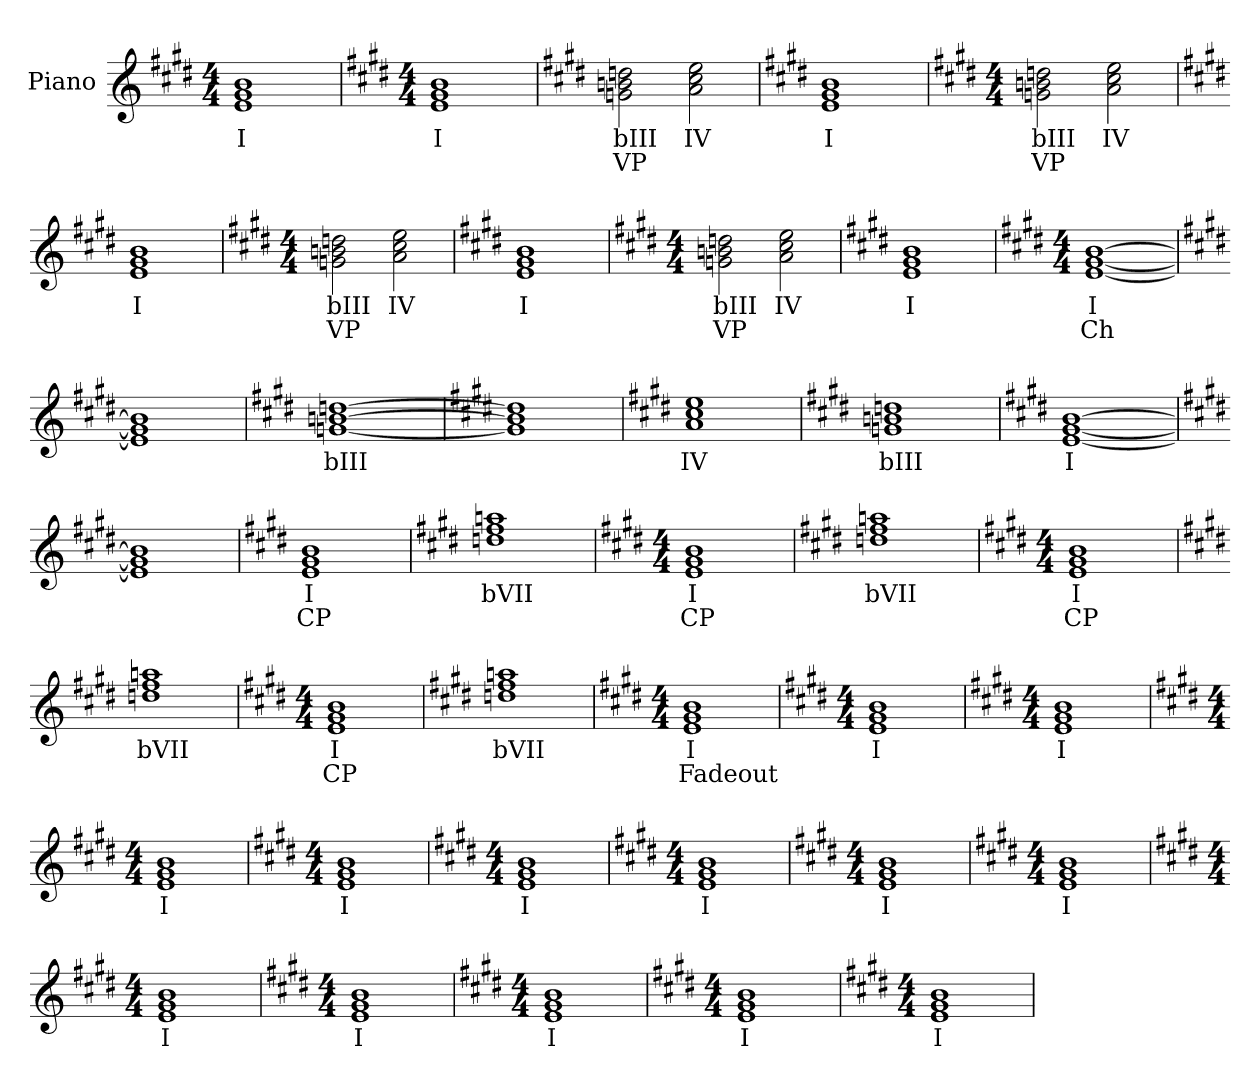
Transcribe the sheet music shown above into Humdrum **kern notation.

**kern	**text	**text
*part1	*part1	*part1
*staff1	*staff1	*staff1
*I"Piano	*	*
*I'Pno	*	*
*k[f#c#g#d#]	*	*
*E:	*	*
*M4/4	*	*
=	=	=
1e 1g# 1b	I	.
=	=	=
*k[f#c#g#d#]	*	*
*E:	*	*
*M4/4	*	*
1e 1g# 1b	I	.
=	=	=
*k[f#c#g#d#]	*	*
*E:	*	*
2gn 2bn 2ddn	bIII	VP
2a 2cc# 2ee	IV	.
=	=	=
*k[f#c#g#d#]	*	*
*E:	*	*
1e 1g# 1b	I	.
=	=	=
*k[f#c#g#d#]	*	*
*E:	*	*
*M4/4	*	*
2gn 2bn 2ddn	bIII	VP
2a 2cc# 2ee	IV	.
=	=	=
*k[f#c#g#d#]	*	*
*E:	*	*
1e 1g# 1b	I	.
=	=	=
*k[f#c#g#d#]	*	*
*E:	*	*
*M4/4	*	*
2gn 2bn 2ddn	bIII	VP
2a 2cc# 2ee	IV	.
=	=	=
*k[f#c#g#d#]	*	*
*E:	*	*
1e 1g# 1b	I	.
=	=	=
*k[f#c#g#d#]	*	*
*E:	*	*
*M4/4	*	*
2gn 2bn 2ddn	bIII	VP
2a 2cc# 2ee	IV	.
=	=	=
*k[f#c#g#d#]	*	*
*E:	*	*
1e 1g# 1b	I	.
=	=	=
*k[f#c#g#d#]	*	*
*E:	*	*
*M4/4	*	*
[1e [1g# [1b	I	Ch
=	=	=
*k[f#c#g#d#]	*	*
*E:	*	*
1e] 1g#] 1b]	.	.
=	=	=
*k[f#c#g#d#]	*	*
*E:	*	*
[1gn [1bn [1ddn	bIII	.
=	=	=
*k[f#c#g#d#]	*	*
*E:	*	*
1gn] 1bn] 1ddn]	.	.
=	=	=
*k[f#c#g#d#]	*	*
*E:	*	*
1a 1cc# 1ee	IV	.
=	=	=
*k[f#c#g#d#]	*	*
*E:	*	*
1gn 1bn 1ddn	bIII	.
=	=	=
*k[f#c#g#d#]	*	*
*E:	*	*
[1e [1g# [1b	I	.
=	=	=
*k[f#c#g#d#]	*	*
*E:	*	*
1e] 1g#] 1b]	.	.
=	=	=
*k[f#c#g#d#]	*	*
*E:	*	*
1e 1g# 1b	I	CP
=	=	=
*k[f#c#g#d#]	*	*
*E:	*	*
1ddn 1ff# 1aan	bVII	.
=	=	=
*k[f#c#g#d#]	*	*
*E:	*	*
*M4/4	*	*
1e 1g# 1b	I	CP
=	=	=
*k[f#c#g#d#]	*	*
*E:	*	*
1ddn 1ff# 1aan	bVII	.
=	=	=
*k[f#c#g#d#]	*	*
*E:	*	*
*M4/4	*	*
1e 1g# 1b	I	CP
=	=	=
*k[f#c#g#d#]	*	*
*E:	*	*
1ddn 1ff# 1aan	bVII	.
=	=	=
*k[f#c#g#d#]	*	*
*E:	*	*
*M4/4	*	*
1e 1g# 1b	I	CP
=	=	=
*k[f#c#g#d#]	*	*
*E:	*	*
1ddn 1ff# 1aan	bVII	.
=	=	=
*k[f#c#g#d#]	*	*
*E:	*	*
*M4/4	*	*
1e 1g# 1b	I	Fadeout
=	=	=
*k[f#c#g#d#]	*	*
*E:	*	*
*M4/4	*	*
1e 1g# 1b	I	.
=	=	=
*k[f#c#g#d#]	*	*
*E:	*	*
*M4/4	*	*
1e 1g# 1b	I	.
=	=	=
*k[f#c#g#d#]	*	*
*E:	*	*
*M4/4	*	*
1e 1g# 1b	I	.
=	=	=
*k[f#c#g#d#]	*	*
*E:	*	*
*M4/4	*	*
1e 1g# 1b	I	.
=	=	=
*k[f#c#g#d#]	*	*
*E:	*	*
*M4/4	*	*
1e 1g# 1b	I	.
=	=	=
*k[f#c#g#d#]	*	*
*E:	*	*
*M4/4	*	*
1e 1g# 1b	I	.
=	=	=
*k[f#c#g#d#]	*	*
*E:	*	*
*M4/4	*	*
1e 1g# 1b	I	.
=	=	=
*k[f#c#g#d#]	*	*
*E:	*	*
*M4/4	*	*
1e 1g# 1b	I	.
=	=	=
*k[f#c#g#d#]	*	*
*E:	*	*
*M4/4	*	*
1e 1g# 1b	I	.
=	=	=
*k[f#c#g#d#]	*	*
*E:	*	*
*M4/4	*	*
1e 1g# 1b	I	.
=	=	=
*k[f#c#g#d#]	*	*
*E:	*	*
*M4/4	*	*
1e 1g# 1b	I	.
=	=	=
*k[f#c#g#d#]	*	*
*E:	*	*
*M4/4	*	*
1e 1g# 1b	I	.
=	=	=
*k[f#c#g#d#]	*	*
*E:	*	*
*M4/4	*	*
1e 1g# 1b	I	.
=	=	=
*-	*-	*-
